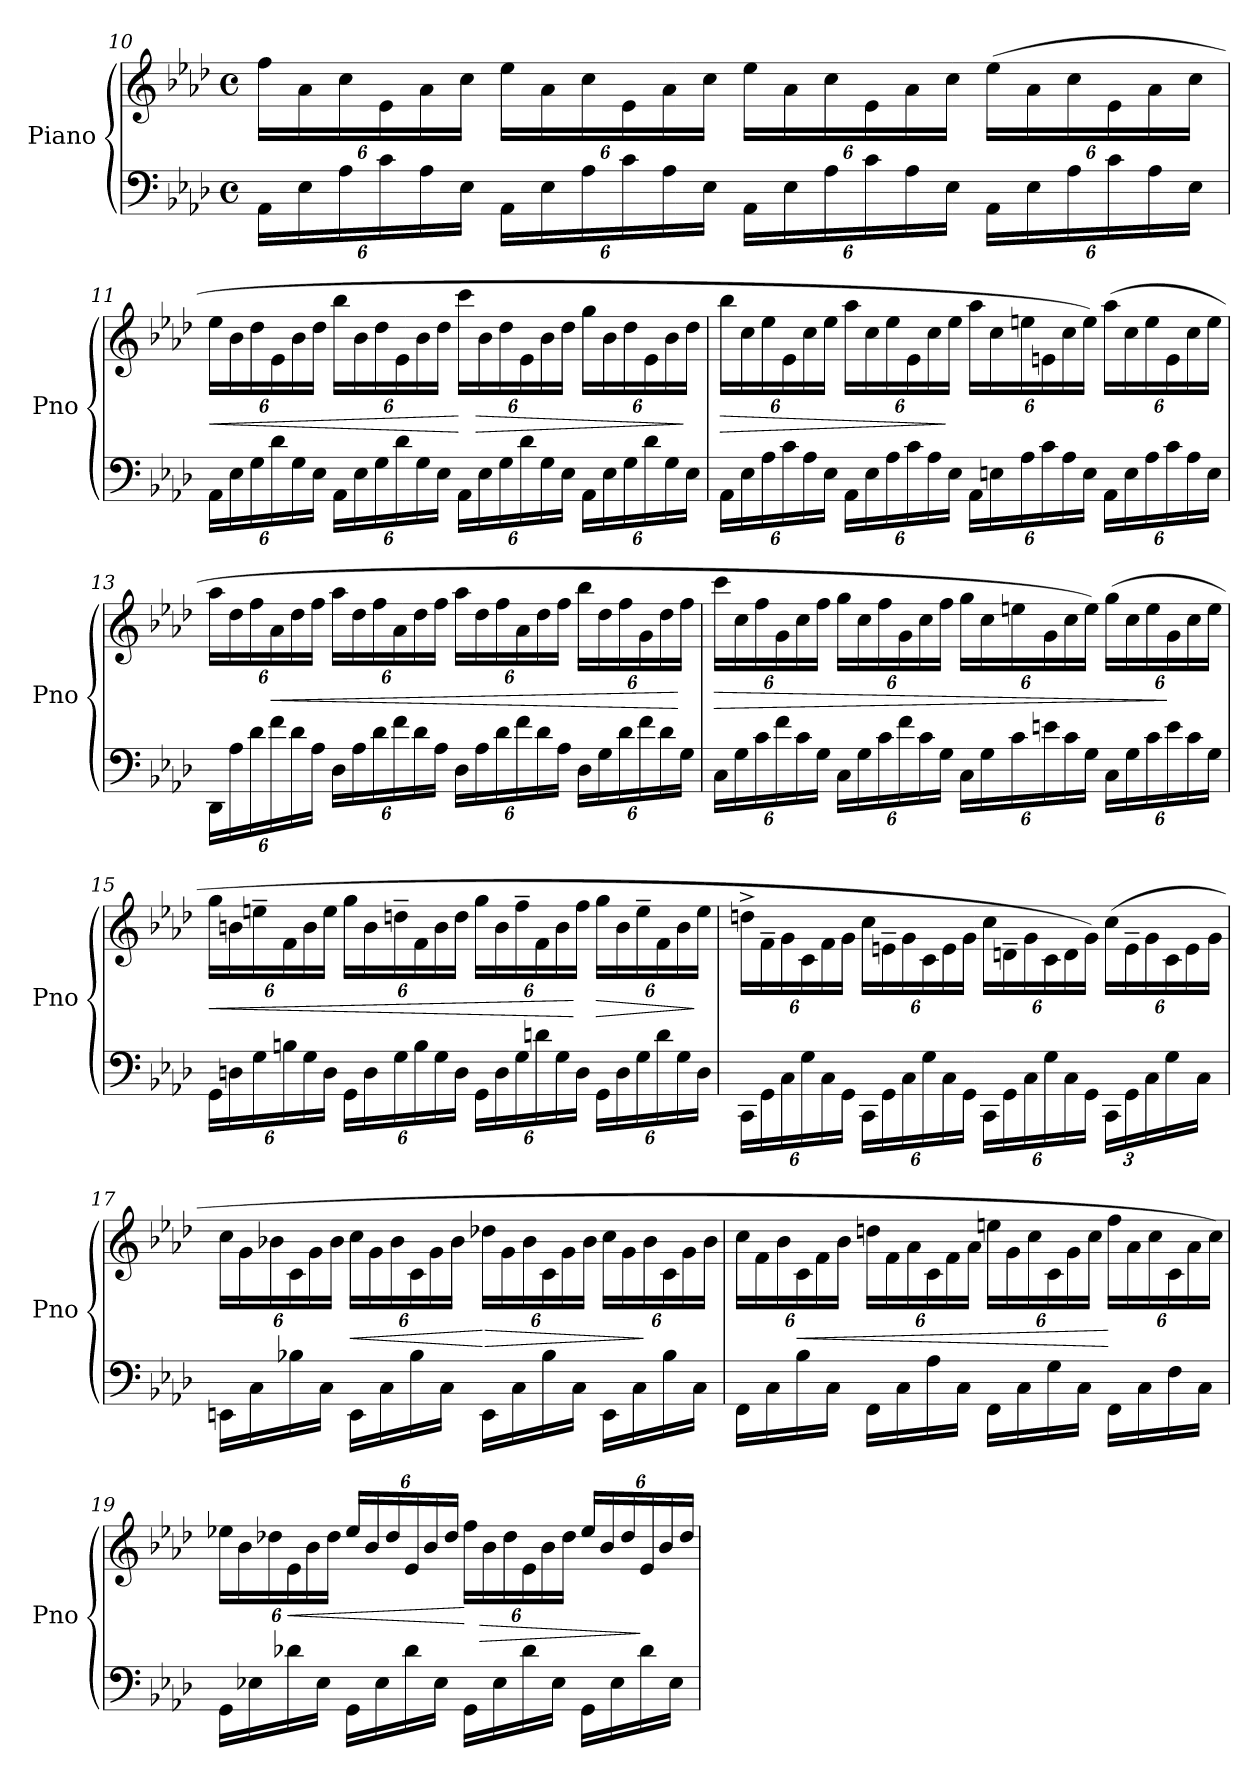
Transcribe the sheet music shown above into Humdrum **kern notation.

**kern	**kern	**dynam
*part1	*part1	*part1
*staff2	*staff1	*staff1/2
*I"Piano	*	*
*I'Pno	*	*
*clefF4	*clefG2	*
*k[b-e-a-d-]	*k[b-e-a-d-]	*
*M4/4	*M4/4	*
*met(c)	*met(c)	*
*Xbrackettup	*Xbrackettup	*
=10	=10	=10
24AA-\LL	24ff\LL	.
24E-\	24a-\	.
24A-\	24cc\	.
24c\	24e-\	.
24A-\	24a-\	.
24E-\JJ	24cc\JJ	.
24AA-\LL	24ee-\LL	.
24E-\	24a-\	.
24A-\	24cc\	.
24c\	24e-\	.
24A-\	24a-\	.
24E-\JJ	24cc\JJ	.
24AA-\LL	24ee-\LL	.
24E-\	24a-\	.
24A-\	24cc\	.
24c\	24e-\	.
24A-\	24a-\	.
24E-\JJ	24cc\JJ	.
24AA-\LL	(>24ee-\LL	.
24E-\	24a-\	.
24A-\	24cc\	.
24c\	24e-\	.
24A-\	24a-\	.
24E-\JJ	24cc\JJ	.
!!LO:LB:g=z
=11	=11	=11
!	!	!LO:HP:b
24AA-\LL	24ee-\LL	<
24E-\	24b-\	.
24G\	24dd-\	.
24d-\	24e-\	.
24G\	24b-\	.
24E-\JJ	24dd-\JJ	.
24AA-\LL	24bb-\LL	.
24E-\	24b-\	.
24G\	24dd-\	.
24d-\	24e-\	.
24G\	24b-\	.
24E-\JJ	24dd-\JJ	.
24AA-\LL	24ccc\LL	[
!	!	!LO:HP:b
24E-\	24b-\	>
24G\	24dd-\	.
24d-\	24e-\	.
24G\	24b-\	.
24E-\JJ	24dd-\JJ	.
24AA-\LL	24gg\LL	.
24E-\	24b-\	.
24G\	24dd-\	.
24d-\	24e-\	.
24G\	24b-\	.
24E-\JJ	24dd-\JJ	]
=12	=12	=12
!	!	!LO:HP:b
24AA-\LL	24bb-\LL	>
24E-\	24cc\	.
24A-\	24ee-\	.
24c\	24e-\	.
24A-\	24cc\	.
24E-\JJ	24ee-\JJ	.
24AA-\LL	24aa-\LL	.
24E-\	24cc\	.
24A-\	24ee-\	.
24c\	24e-\	.
24A-\	24cc\	.
24E-\JJ	24ee-\JJ	]
24AA-\LL	24aa-\LL	.
24En\	24cc\	.
24A-\	24een\	.
24c\	24en\	.
24A-\	24cc\	.
24E\JJ	24ee\JJ)	.
24AA-\LL	(>24aa-\LL	.
24E\	24cc\	.
24A-\	24ee\	.
24c\	24e\	.
24A-\	24cc\	.
24E\JJ	24ee\JJ	.
!!LO:LB:g=z
=13	=13	=13
24DD-/LL	24aa-\LL	.
24A-\	24dd-\	.
24d-\	24ff\	.
!	!	!LO:HP:b
24f\	24a-\	<
24d-\	24dd-\	.
24A-\JJ	24ff\JJ	.
24D-\LL	24aa-\LL	.
24A-\	24dd-\	.
24d-\	24ff\	.
24f\	24a-\	.
24d-\	24dd-\	.
24A-\JJ	24ff\JJ	.
24D-\LL	24aa-\LL	.
24A-\	24dd-\	.
24d-\	24ff\	.
24f\	24a-\	.
24d-\	24dd-\	.
24A-\JJ	24ff\JJ	.
24D-\LL	24bb-\LL	.
24G\	24dd-\	.
24d-\	24ff\	.
24f\	24g\	.
24d-\	24dd-\	.
24G\JJ	24ff\JJ	[
=14	=14	=14
!	!	!LO:HP:b
24C\LL	24ccc\LL	>
24G\	24cc\	.
24c\	24ff\	.
24f\	24g\	.
24c\	24cc\	.
24G\JJ	24ff\JJ	.
24C\LL	24gg\LL	.
24G\	24cc\	.
24c\	24ff\	.
24f\	24g\	.
24c\	24cc\	.
24G\JJ	24ff\JJ	.
24C\LL	24gg\LL	.
24G\	24cc\	.
24c\	24een\	.
24en\	24g\	.
24c\	24cc\	.
24G\JJ	24ee\JJ)	.
24C\LL	(>24gg\LL	.
24G\	24cc\	.
24c\	24ee\	.
24e\	24g\	]
24c\	24cc\	.
24G\JJ	24ee\JJ	.
!!LO:LB:g=z
=15	=15	=15
!	!	!LO:HP:b
24GG\LL	24gg\LL	<
24Dn\	24bn\	.
24G\	24een~\	.
24Bn\	24f\	.
24G\	24b\	.
24D\JJ	24ee\JJ	.
24GG\LL	24gg\LL	.
24D\	24b\	.
24G\	24ddn~\	.
24B\	24f\	.
24G\	24b\	.
24D\JJ	24dd\JJ	.
24GG\LL	24gg\LL	.
24D\	24b\	.
24G\	24ff~\	.
24dn\	24f\	.
24G\	24b\	.
24D\JJ	24ff\JJ	[
!	!	!LO:HP:b
24GG\LL	24gg\LL	>
24D\	24b\	.
24G\	24ee~\	.
24d\	24f\	.
24G\	24b\	.
24D\JJ	24ee\JJ	]
=16	=16	=16
24CC\LL	24ddn^\LL	.
24GG\	24f~\	.
24C\	24g\	.
24G\	24c\	.
24C\	24f\	.
24GG\JJ	24g\JJ	.
24CC\LL	24cc\LL	.
24GG\	24en~\	.
24C\	24g\	.
24G\	24c\	.
24C\	24e\	.
24GG\JJ	24g\JJ	.
24CC\LL	24cc\LL	.
24GG\	24dn~\	.
24C\	24g\	.
24G\	24c\	.
24C\	24d\	.
24GG\JJ	24g\JJ)	.
24CC\LL	(>24cc\LL	.
24GG\	24e~\	.
24C\	24g\	.
16G\	24c\	.
.	24e\	.
16C\JJ	.	.
.	24g\JJ	.
!!LO:LB:g=z
=17	=17	=17
16EEn\LL	24cc\LL	.
.	24g\	.
16C\	.	.
.	24b-X\	.
16B-X\	24c\	.
.	24g\	.
16C\JJ	.	.
.	24b-\JJ	.
!	!	!LO:HP:b
16EE\LL	24cc\LL	<
.	24g\	.
16C\	.	.
.	24b-\	.
16B-\	24c\	.
.	24g\	.
16C\JJ	.	.
.	24b-\JJ	.
!	!	!LO:HP:n=1:b
16EE\LL	24dd-X\LL	[ >
.	24g\	.
16C\	.	.
.	24b-\	.
16B-\	24c\	.
.	24g\	.
16C\JJ	.	.
.	24b-\JJ	.
16EE\LL	24cc\LL	.
.	24g\	.
16C\	.	.
.	24b-\	]
16B-\	24c\	.
.	24g\	.
16C\JJ	.	.
.	24b-\JJ	.
!!LO:PB:g=z
=18	=18	=18
16FF\LL	24cc\LL	.
.	24f\	.
16C\	.	.
.	24b-\	.
!	!	!LO:HP:b
16B-\	24c\	<
.	24f\	.
16C\JJ	.	.
.	24b-\JJ	.
16FF\LL	24ddn\LL	.
.	24f\	.
16C\	.	.
.	24a-\	.
16A-\	24c\	.
.	24f\	.
16C\JJ	.	.
.	24a-\JJ	.
16FF\LL	24een\LL	.
.	24g\	.
16C\	.	.
.	24cc\	.
16G\	24c\	.
.	24g\	.
16C\JJ	.	.
.	24cc\JJ	.
16FF\LL	24ff\LL	[
.	24a-\	.
16C\	.	.
.	24cc\	.
16F\	24c\	.
.	24a-\	.
16C\JJ	.	.
.	24cc\JJ)	.
!!LO:LB:g=z
=19	=19	=19
16GG\LL	24ee-X\LL	.
.	24b-\	.
16E-X\	.	.
.	24dd-X\	.
!	!	!LO:HP:b
16d-X\	24e-\	<
.	24b-\	.
16E-\JJ	.	.
.	24dd-\JJ	.
16GG\LL	24ee-/LL	.
.	24b-/	.
16E-\	.	.
.	24dd-/	.
16d-\	24e-/	.
.	24b-/	.
16E-\JJ	.	.
.	24dd-/JJ	.
16GG\LL	24ff\LL	[
!	!	!LO:HP:b
.	24b-\	>
16E-\	.	.
.	24dd-\	.
16d-\	24e-\	.
.	24b-\	.
16E-\JJ	.	.
.	24dd-\JJ	.
16GG\LL	24ee-/LL	.
.	24b-/	.
16E-\	.	.
.	24dd-/	.
16d-\	24e-/	]
.	24b-/	.
16E-\JJ	.	.
.	24dd-/JJ	.
=	=	=
*-	*-	*-
